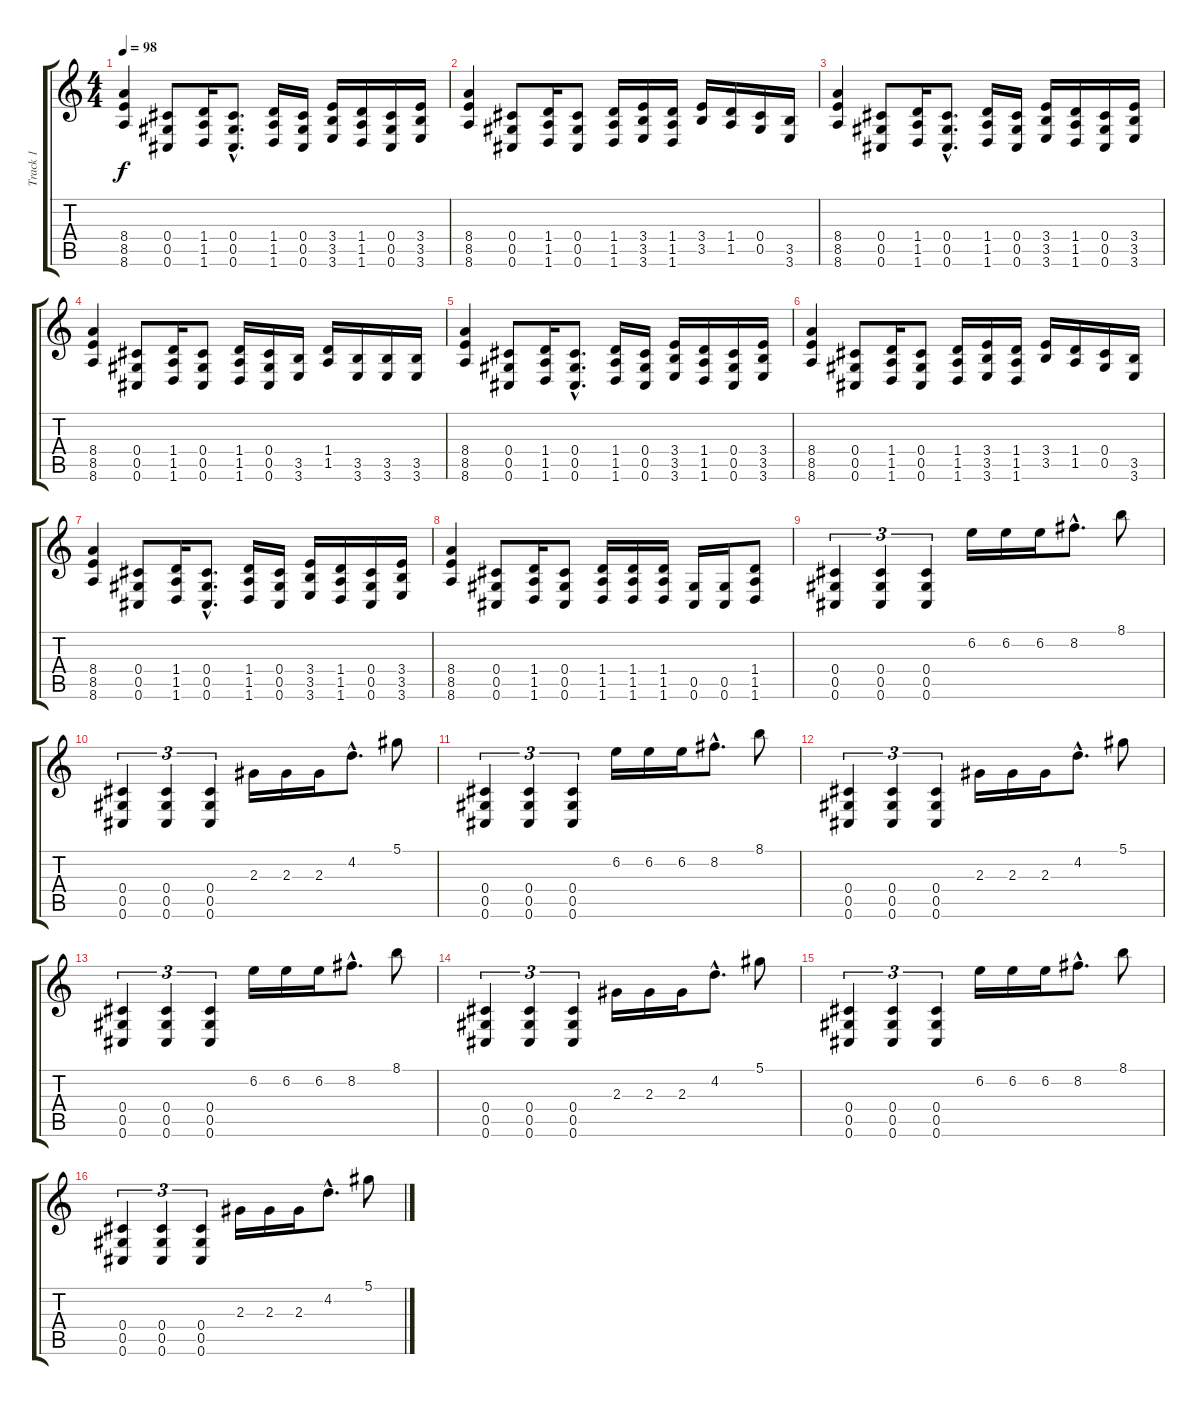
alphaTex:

\track ("Track 1" "Track 1") {instrument distortionguitar}
\staff {score tabs}
\tuning (Eb4 Bb3 Gb3 Db3 Ab2 Db2) {hide}
\ts (4 4)
\tempo 98
\clef g2
\ks c
(8.4 8.5 8.6).4{dy f instrument distortionguitar} (0.4 0.5 0.6).8 (1.4 1.5 1.6).16 (0.4{hac} 0.5{hac} 0.6{hac}).8{d} (1.4 1.5 1.6).16 (0.4 0.5 0.6).16 (3.4 3.5 3.6).16 (1.4 1.5 1.6).16 (0.4 0.5 0.6).16 (3.4 3.5 3.6).16 |
(8.4 8.5 8.6).4 (0.4 0.5 0.6).8 (1.4 1.5 1.6).16 (0.4 0.5 0.6).8 (1.4 1.5 1.6).16 (3.4 3.5 3.6).16 (1.4 1.5 1.6).16 (3.4 3.5).16 (1.4 1.5).16 (0.4 0.5).16 (3.5 3.6).16 |
(8.4 8.5 8.6).4 (0.4 0.5 0.6).8 (1.4 1.5 1.6).16 (0.4{hac} 0.5{hac} 0.6{hac}).8{d} (1.4 1.5 1.6).16 (0.4 0.5 0.6).16 (3.4 3.5 3.6).16 (1.4 1.5 1.6).16 (0.4 0.5 0.6).16 (3.4 3.5 3.6).16 |
(8.4 8.5 8.6).4 (0.4 0.5 0.6).8 (1.4 1.5 1.6).16 (0.4 0.5 0.6).8 (1.4 1.5 1.6).16 (0.4 0.5 0.6).16 (3.5 3.6).16 (1.4 1.5).16 (3.5 3.6).16 (3.5 3.6).16 (3.5 3.6).16 |
(8.4 8.5 8.6).4 (0.4 0.5 0.6).8 (1.4 1.5 1.6).16 (0.4{hac} 0.5{hac} 0.6{hac}).8{d} (1.4 1.5 1.6).16 (0.4 0.5 0.6).16 (3.4 3.5 3.6).16 (1.4 1.5 1.6).16 (0.4 0.5 0.6).16 (3.4 3.5 3.6).16 |
(8.4 8.5 8.6).4 (0.4 0.5 0.6).8 (1.4 1.5 1.6).16 (0.4 0.5 0.6).8 (1.4 1.5 1.6).16 (3.4 3.5 3.6).16 (1.4 1.5 1.6).16 (3.4 3.5).16 (1.4 1.5).16 (0.4 0.5).16 (3.5 3.6).16 |
(8.4 8.5 8.6).4 (0.4 0.5 0.6).8 (1.4 1.5 1.6).16 (0.4{hac} 0.5{hac} 0.6{hac}).8{d} (1.4 1.5 1.6).16 (0.4 0.5 0.6).16 (3.4 3.5 3.6).16 (1.4 1.5 1.6).16 (0.4 0.5 0.6).16 (3.4 3.5 3.6).16 |
(8.4 8.5 8.6).4 (0.4 0.5 0.6).8 (1.4 1.5 1.6).16 (0.4 0.5 0.6).8 (1.4 1.5 1.6).16 (1.4 1.5 1.6).16 (1.4 1.5 1.6).16 (0.5 0.6).16 (0.5 0.6).16 (1.4 1.5 1.6).8 |
(0.4 0.5 0.6).4{tu (3 2)} (0.4 0.5 0.6).4{tu (3 2)} (0.4 0.5 0.6).4{tu (3 2)} 6.2.16 6.2.16 6.2.16 8.2{hac}.8{d} 8.1.8 |
(0.4 0.5 0.6).4{tu (3 2)} (0.4 0.5 0.6).4{tu (3 2)} (0.4 0.5 0.6).4{tu (3 2)} 2.3.16 2.3.16 2.3.16 4.2{hac}.8{d} 5.1.8 |
(0.4 0.5 0.6).4{tu (3 2)} (0.4 0.5 0.6).4{tu (3 2)} (0.4 0.5 0.6).4{tu (3 2)} 6.2.16 6.2.16 6.2.16 8.2{hac}.8{d} 8.1.8 |
(0.4 0.5 0.6).4{tu (3 2)} (0.4 0.5 0.6).4{tu (3 2)} (0.4 0.5 0.6).4{tu (3 2)} 2.3.16 2.3.16 2.3.16 4.2{hac}.8{d} 5.1.8 |
(0.4 0.5 0.6).4{tu (3 2)} (0.4 0.5 0.6).4{tu (3 2)} (0.4 0.5 0.6).4{tu (3 2)} 6.2.16 6.2.16 6.2.16 8.2{hac}.8{d} 8.1.8 |
(0.4 0.5 0.6).4{tu (3 2)} (0.4 0.5 0.6).4{tu (3 2)} (0.4 0.5 0.6).4{tu (3 2)} 2.3.16 2.3.16 2.3.16 4.2{hac}.8{d} 5.1.8 |
(0.4 0.5 0.6).4{tu (3 2)} (0.4 0.5 0.6).4{tu (3 2)} (0.4 0.5 0.6).4{tu (3 2)} 6.2.16 6.2.16 6.2.16 8.2{hac}.8{d} 8.1.8 |
(0.4 0.5 0.6).4{tu (3 2)} (0.4 0.5 0.6).4{tu (3 2)} (0.4 0.5 0.6).4{tu (3 2)} 2.3.16 2.3.16 2.3.16 4.2{hac}.8{d} 5.1.8
